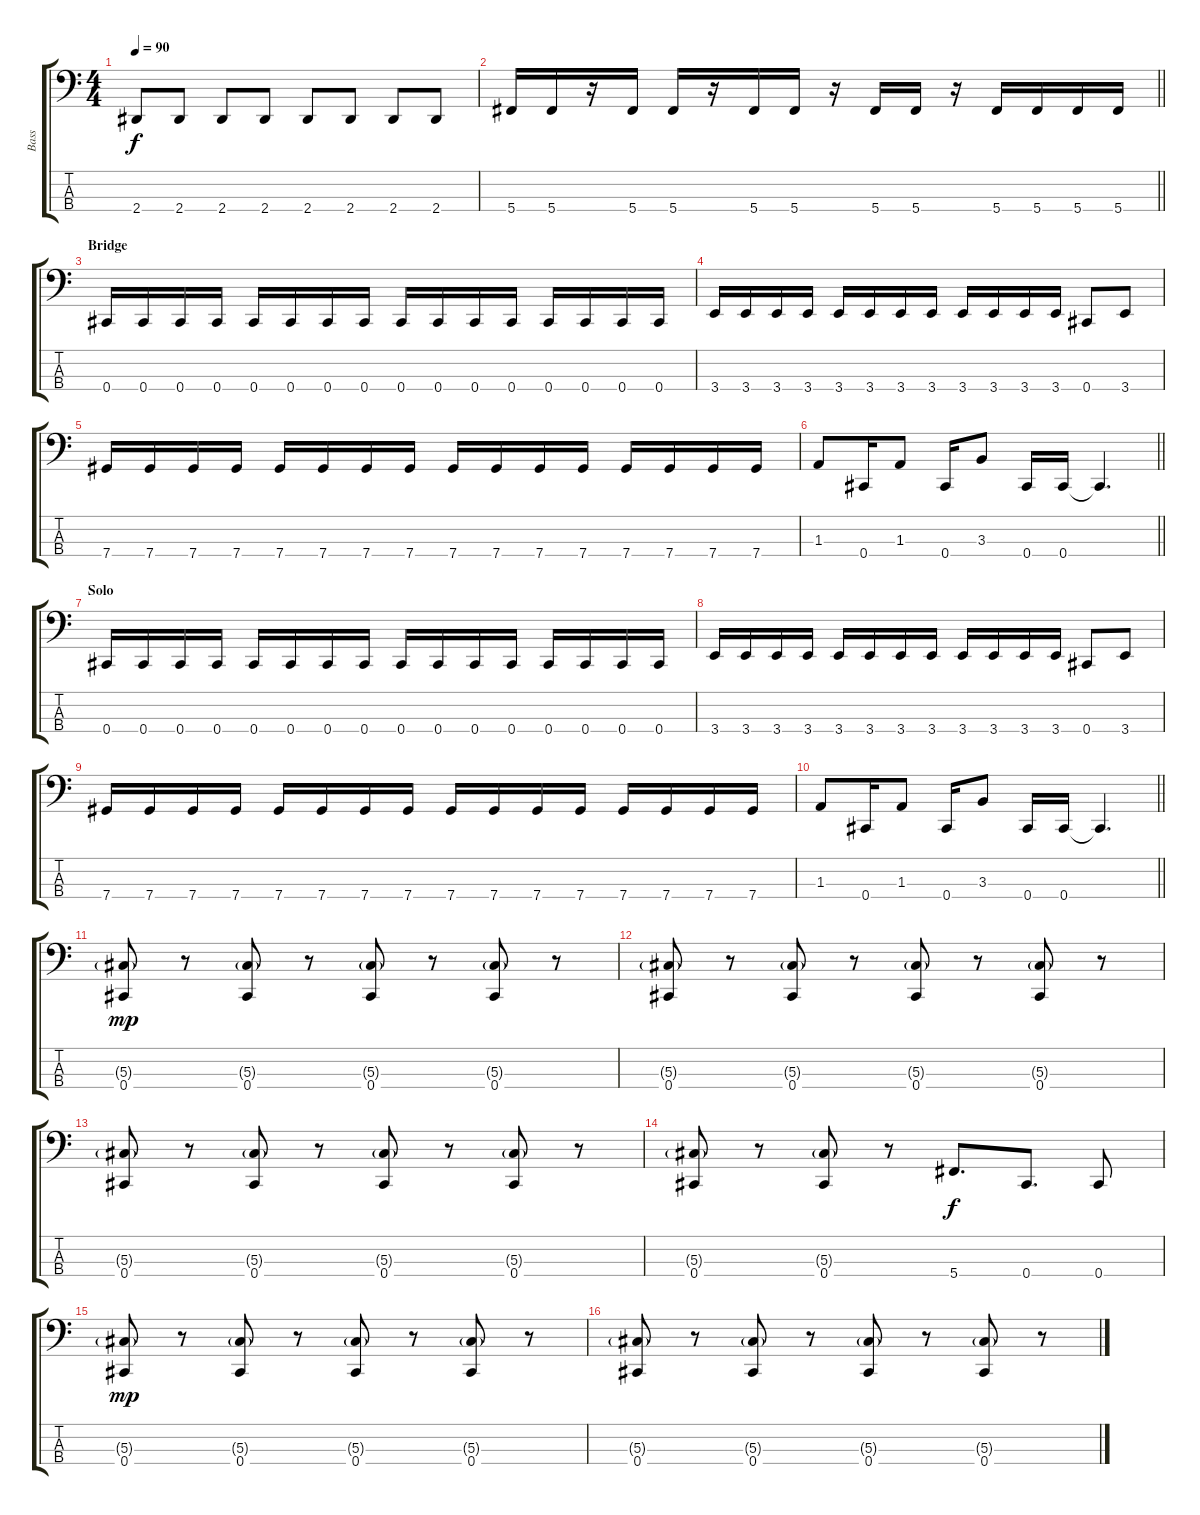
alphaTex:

\track ("Bass" "Bass") {instrument electricbassfinger}
\staff {score tabs}
\tuning (Gb2 Db2 Ab1 Db1) {hide}
\ts (4 4)
\tempo 90
\clef f4
\ks c
2.4.8{dy f} 2.4.8 2.4.8 2.4.8 2.4.8 2.4.8 2.4.8 2.4.8 |
\barLineRight lightlight
5.4.16 5.4.16 r.16 5.4.16 5.4.16 r.16 5.4.16 5.4.16 r.16 5.4.16 5.4.16 r.16 5.4.16 5.4.16 5.4.16 5.4.16 |
\section ("" "Bridge")
0.4.16 0.4.16 0.4.16 0.4.16 0.4.16 0.4.16 0.4.16 0.4.16 0.4.16 0.4.16 0.4.16 0.4.16 0.4.16 0.4.16 0.4.16 0.4.16 |
3.4.16 3.4.16 3.4.16 3.4.16 3.4.16 3.4.16 3.4.16 3.4.16 3.4.16 3.4.16 3.4.16 3.4.16 0.4.8 3.4.8 |
7.4.16 7.4.16 7.4.16 7.4.16 7.4.16 7.4.16 7.4.16 7.4.16 7.4.16 7.4.16 7.4.16 7.4.16 7.4.16 7.4.16 7.4.16 7.4.16 |
\barLineRight lightlight
1.3.8 0.4.16 1.3.8 0.4.16 3.3.8 0.4.16 0.4.16 0.4{t}.4{d} |
\section ("" "Solo")
0.4.16 0.4.16 0.4.16 0.4.16 0.4.16 0.4.16 0.4.16 0.4.16 0.4.16 0.4.16 0.4.16 0.4.16 0.4.16 0.4.16 0.4.16 0.4.16 |
3.4.16 3.4.16 3.4.16 3.4.16 3.4.16 3.4.16 3.4.16 3.4.16 3.4.16 3.4.16 3.4.16 3.4.16 0.4.8 3.4.8 |
7.4.16 7.4.16 7.4.16 7.4.16 7.4.16 7.4.16 7.4.16 7.4.16 7.4.16 7.4.16 7.4.16 7.4.16 7.4.16 7.4.16 7.4.16 7.4.16 |
\barLineRight lightlight
1.3.8 0.4.16 1.3.8 0.4.16 3.3.8 0.4.16 0.4.16 0.4{t}.4{d} |
\section ("" "")
(5.3{g} 0.4).8{dy mp} r.8 (5.3{g} 0.4).8 r.8 (5.3{g} 0.4).8 r.8 (5.3{g} 0.4).8 r.8 |
(5.3{g} 0.4).8 r.8 (5.3{g} 0.4).8 r.8 (5.3{g} 0.4).8 r.8 (5.3{g} 0.4).8 r.8 |
(5.3{g} 0.4).8 r.8 (5.3{g} 0.4).8 r.8 (5.3{g} 0.4).8 r.8 (5.3{g} 0.4).8 r.8 |
(5.3{g} 0.4).8 r.8 (5.3{g} 0.4).8 r.8 5.4.8{d dy f} 0.4.8{d} 0.4.8 |
(5.3{g} 0.4).8{dy mp} r.8 (5.3{g} 0.4).8 r.8 (5.3{g} 0.4).8 r.8 (5.3{g} 0.4).8 r.8 |
(5.3{g} 0.4).8 r.8 (5.3{g} 0.4).8 r.8 (5.3{g} 0.4).8 r.8 (5.3{g} 0.4).8 r.8
